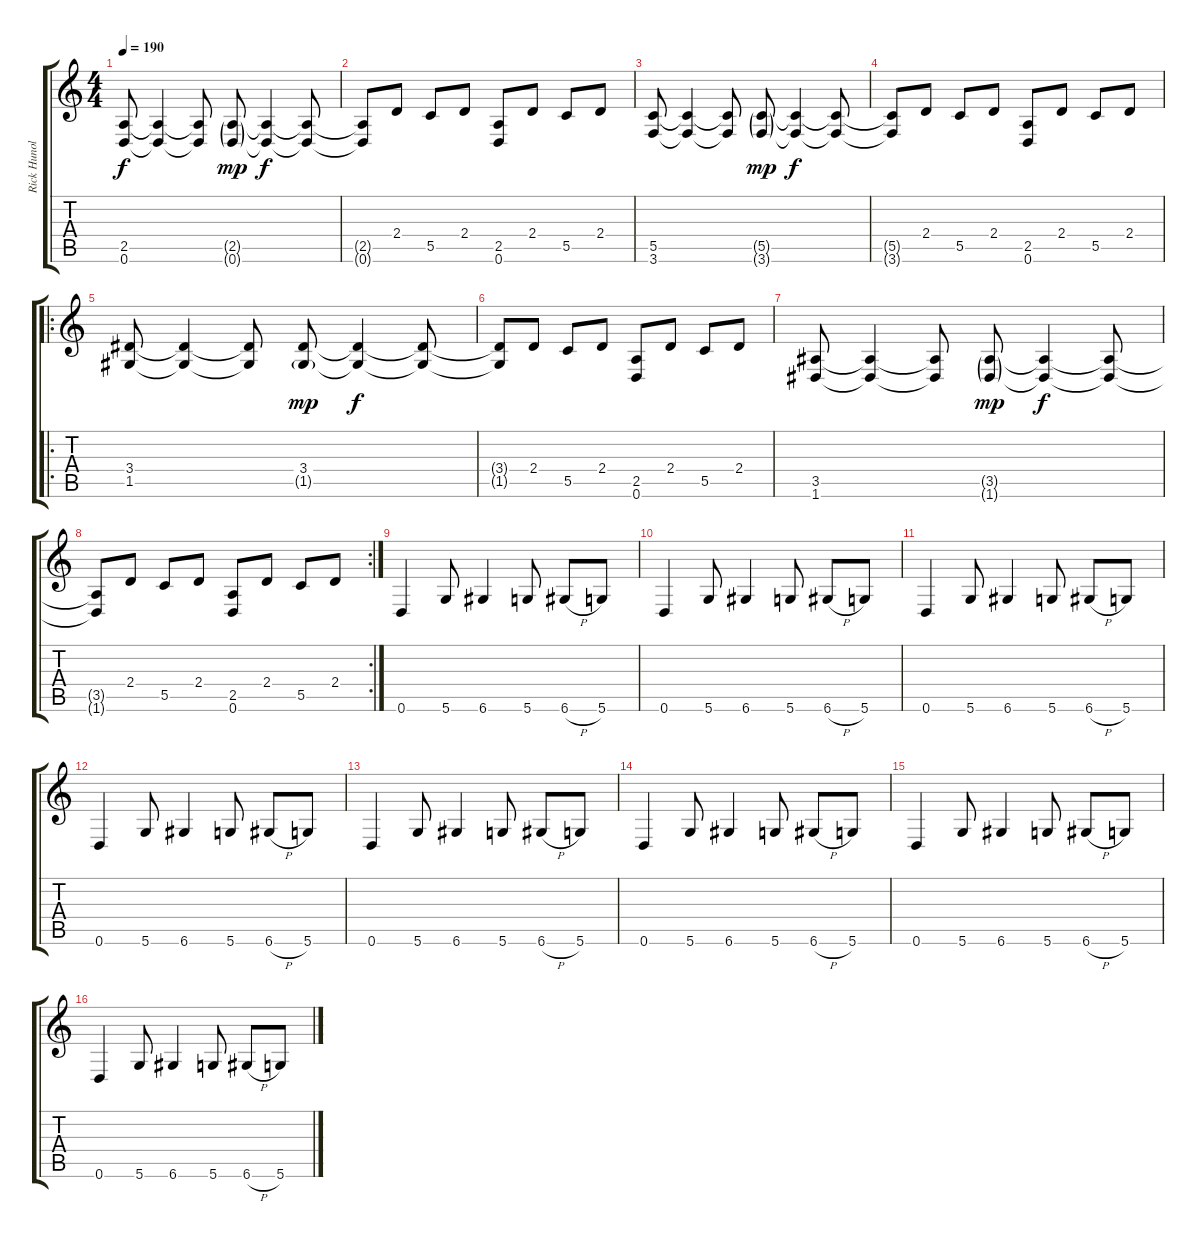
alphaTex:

\track ("Rick Hunolt" "Rick Hunol") {instrument distortionguitar}
\staff {score tabs}
\tuning (D4 A3 F3 C3 G2 D2) {hide}
\ts (4 4)
\tempo 190
\clef g2
\ks c
(2.5 0.6).8{dy f} (2.5{t} 0.6{t}).4 (2.5{t} 0.6{t}).8 (2.5{g} 0.6{g}).8{dy mp} (2.5{t} 0.6{t}).4{dy f} (2.5{t} 0.6{t}).8 |
(2.5{t} 0.6{t}).8 2.4.8 5.5.8 2.4.8 (2.5 0.6).8 2.4.8 5.5.8 2.4.8 |
(5.5 3.6).8 (5.5{t} 3.6{t}).4 (5.5{t} 3.6{t}).8 (5.5{g} 3.6{g}).8{dy mp} (5.5{t} 3.6{t}).4{dy f} (5.5{t} 3.6{t}).8 |
(5.5{t} 3.6{t}).8 2.4.8 5.5.8 2.4.8 (2.5 0.6).8 2.4.8 5.5.8 2.4.8 |
\ro
(3.4 1.5).8 (3.4{t} 1.5{t}).4 (3.4{t} 1.5{t}).8 (3.4 1.5{g}).8{dy mp} (3.4{t} 1.5{t}).4{dy f} (3.4{t} 1.5{t}).8 |
(3.4{t} 1.5{t}).8 2.4.8 5.5.8 2.4.8 (2.5 0.6).8 2.4.8 5.5.8 2.4.8 |
(3.5 1.6).8 (3.5{t} 1.6{t}).4 (3.5{t} 1.6{t}).8 (3.5{g} 1.6{g}).8{dy mp} (3.5{t} 1.6{t}).4{dy f} (3.5{t} 1.6{t}).8 |
\rc 2
(3.5{t} 1.6{t}).8 2.4.8 5.5.8 2.4.8 (2.5 0.6).8 2.4.8 5.5.8 2.4.8 |
0.6.4 5.6.8 6.6.4 5.6.8 6.6{h}.8 5.6.8 |
0.6.4 5.6.8 6.6.4 5.6.8 6.6{h}.8 5.6.8 |
0.6.4 5.6.8 6.6.4 5.6.8 6.6{h}.8 5.6.8 |
0.6.4 5.6.8 6.6.4 5.6.8 6.6{h}.8 5.6.8 |
0.6.4 5.6.8 6.6.4 5.6.8 6.6{h}.8 5.6.8 |
0.6.4 5.6.8 6.6.4 5.6.8 6.6{h}.8 5.6.8 |
0.6.4 5.6.8 6.6.4 5.6.8 6.6{h}.8 5.6.8 |
0.6.4 5.6.8 6.6.4 5.6.8 6.6{h}.8 5.6.8
